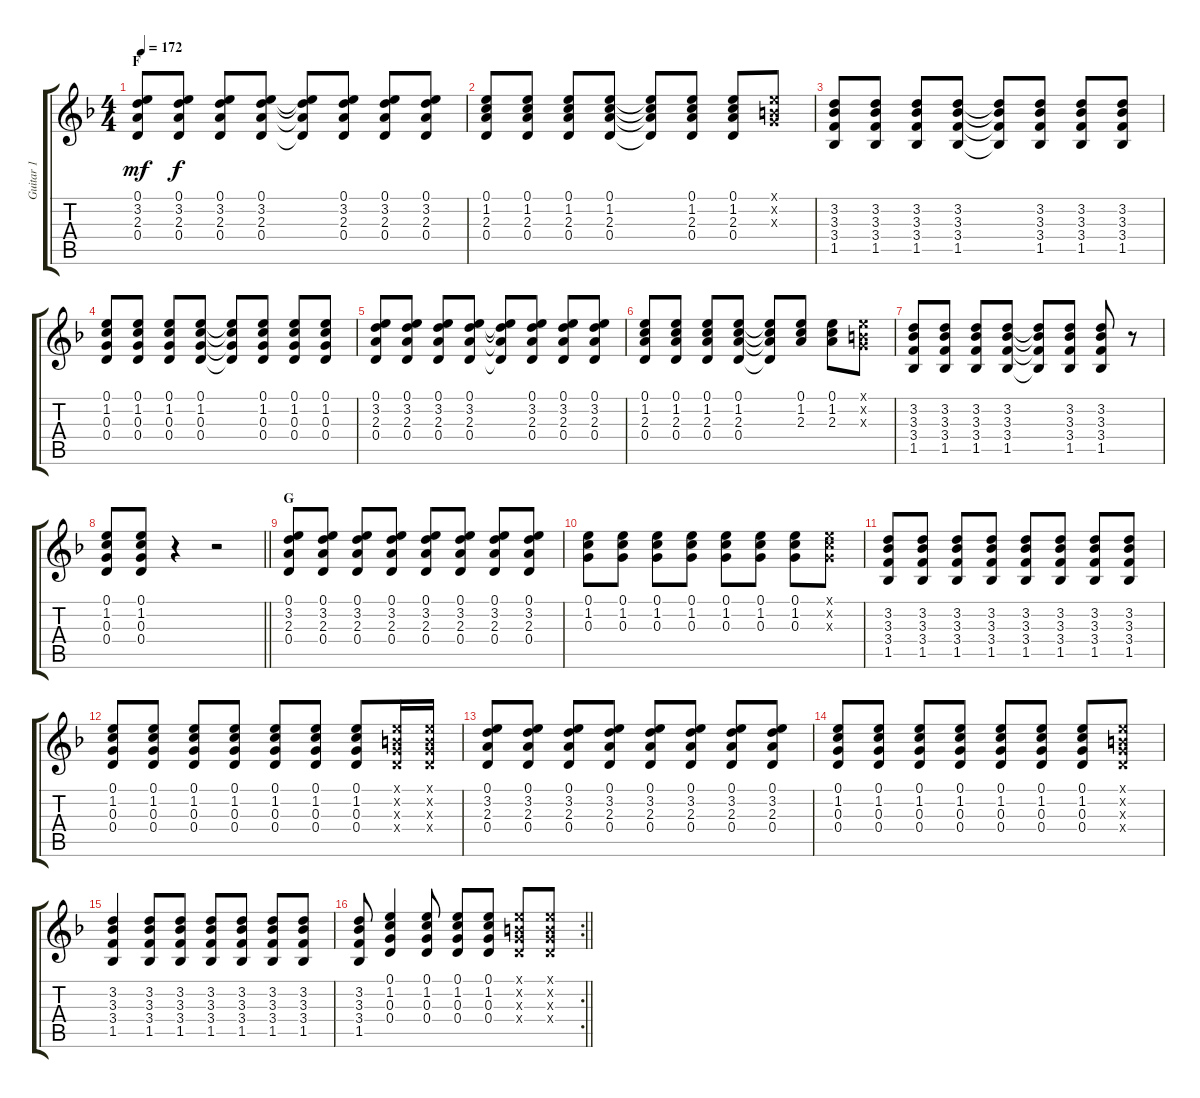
\track ("Guitar 1" "Guitar 1") {instrument overdrivenguitar}
\staff {score tabs}
\tuning (E4 B3 G3 D3 A2 E2) {hide}
\ts (4 4)
\section ("" "F")
\tempo 172
\clef g2
\ks f
(0.1 3.2 2.3 0.4).8{dy mf} (0.1 3.2 2.3 0.4).8{dy f} (0.1 3.2 2.3 0.4).8 (0.1 3.2 2.3 0.4).8 (0.1{t} 3.2{t} 2.3{t} 0.4{t}).8 (0.1 3.2 2.3 0.4).8 (0.1 3.2 2.3 0.4).8 (0.1 3.2 2.3 0.4).8 |
(0.1 1.2 2.3 0.4).8 (0.1 1.2 2.3 0.4).8 (0.1 1.2 2.3 0.4).8 (0.1 1.2 2.3 0.4).8 (0.1{t} 1.2{t} 2.3{t} 0.4{t}).8 (0.1 1.2 2.3 0.4).8 (0.1 1.2 2.3 0.4).8 (0.1{x} 0.2{x} 0.3{x}).8 |
(3.2 3.3 3.4 1.5).8 (3.2 3.3 3.4 1.5).8 (3.2 3.3 3.4 1.5).8 (3.2 3.3 3.4 1.5).8 (3.2{t} 3.3{t} 3.4{t} 1.5{t}).8 (3.2 3.3 3.4 1.5).8 (3.2 3.3 3.4 1.5).8 (3.2 3.3 3.4 1.5).8 |
(0.1 1.2 0.3 0.4).8 (0.1 1.2 0.3 0.4).8 (0.1 1.2 0.3 0.4).8 (0.1 1.2 0.3 0.4).8 (0.1{t} 1.2{t} 0.3{t} 0.4{t}).8 (0.1 1.2 0.3 0.4).8 (0.1 1.2 0.3 0.4).8 (0.1 1.2 0.3 0.4).8 |
(0.1 3.2 2.3 0.4).8 (0.1 3.2 2.3 0.4).8 (0.1 3.2 2.3 0.4).8 (0.1 3.2 2.3 0.4).8 (0.1{t} 3.2{t} 2.3{t} 0.4{t}).8 (0.1 3.2 2.3 0.4).8 (0.1 3.2 2.3 0.4).8 (0.1 3.2 2.3 0.4).8 |
(0.1 1.2 2.3 0.4).8 (0.1 1.2 2.3 0.4).8 (0.1 1.2 2.3 0.4).8 (0.1 1.2 2.3 0.4).8 (0.1{t} 1.2{t} 2.3{t} 0.4{t}).8 (0.1 1.2 2.3).8 (0.1 1.2 2.3).8 (0.1{x} 0.2{x} 0.3{x}).8 |
(3.2 3.3 3.4 1.5).8 (3.2 3.3 3.4 1.5).8 (3.2 3.3 3.4 1.5).8 (3.2 3.3 3.4 1.5).8 (3.2{t} 3.3{t} 3.4{t} 1.5{t}).8 (3.2 3.3 3.4 1.5).8 (3.2 3.3 3.4 1.5).8 r.8 |
\barLineRight lightlight
(0.1 1.2 0.3 0.4).8 (0.1 1.2 0.3 0.4).8 r.4 r.2 |
\section ("" "G")
(0.1 3.2 2.3 0.4).8 (0.1 3.2 2.3 0.4).8 (0.1 3.2 2.3 0.4).8 (0.1 3.2 2.3 0.4).8 (0.1 3.2 2.3 0.4).8 (0.1 3.2 2.3 0.4).8 (0.1 3.2 2.3 0.4).8 (0.1 3.2 2.3 0.4).8 |
(0.1 1.2 0.3).8 (0.1 1.2 0.3).8 (0.1 1.2 0.3).8 (0.1 1.2 0.3).8 (0.1 1.2 0.3).8 (0.1 1.2 0.3).8 (0.1 1.2 0.3).8 (0.1{x} 1.2{x} 0.3{x}).8 |
(3.2 3.3 3.4 1.5).8 (3.2 3.3 3.4 1.5).8 (3.2 3.3 3.4 1.5).8 (3.2 3.3 3.4 1.5).8 (3.2 3.3 3.4 1.5).8 (3.2 3.3 3.4 1.5).8 (3.2 3.3 3.4 1.5).8 (3.2 3.3 3.4 1.5).8 |
(0.1 1.2 0.3 0.4).8 (0.1 1.2 0.3 0.4).8 (0.1 1.2 0.3 0.4).8 (0.1 1.2 0.3 0.4).8 (0.1 1.2 0.3 0.4).8 (0.1 1.2 0.3 0.4).8 (0.1 1.2 0.3 0.4).8 (0.1{x} 0.2{x} 0.3{x} 0.4{x}).16 (0.1{x} 0.2{x} 0.3{x} 0.4{x}).16 |
(0.1 3.2 2.3 0.4).8 (0.1 3.2 2.3 0.4).8 (0.1 3.2 2.3 0.4).8 (0.1 3.2 2.3 0.4).8 (0.1 3.2 2.3 0.4).8 (0.1 3.2 2.3 0.4).8 (0.1 3.2 2.3 0.4).8 (0.1 3.2 2.3 0.4).8 |
(0.1 1.2 0.3 0.4).8 (0.1 1.2 0.3 0.4).8 (0.1 1.2 0.3 0.4).8 (0.1 1.2 0.3 0.4).8 (0.1 1.2 0.3 0.4).8 (0.1 1.2 0.3 0.4).8 (0.1 1.2 0.3 0.4).8 (0.1{x} 0.2{x} 0.3{x} 0.4{x}).8 |
(3.2 3.3 3.4 1.5).4 (3.2 3.3 3.4 1.5).8 (3.2 3.3 3.4 1.5).8 (3.2 3.3 3.4 1.5).8 (3.2 3.3 3.4 1.5).8 (3.2 3.3 3.4 1.5).8 (3.2 3.3 3.4 1.5).8 |
\rc 2
\barLineRight lightlight
(3.2 3.3 3.4 1.5).8 (0.1 1.2 0.3 0.4).4 (0.1 1.2 0.3 0.4).8 (0.1 1.2 0.3 0.4).8 (0.1 1.2 0.3 0.4).8 (0.1{x} 0.2{x} 0.3{x} 0.4{x}).8 (0.1{x} 0.2{x} 0.3{x} 0.4{x}).8
